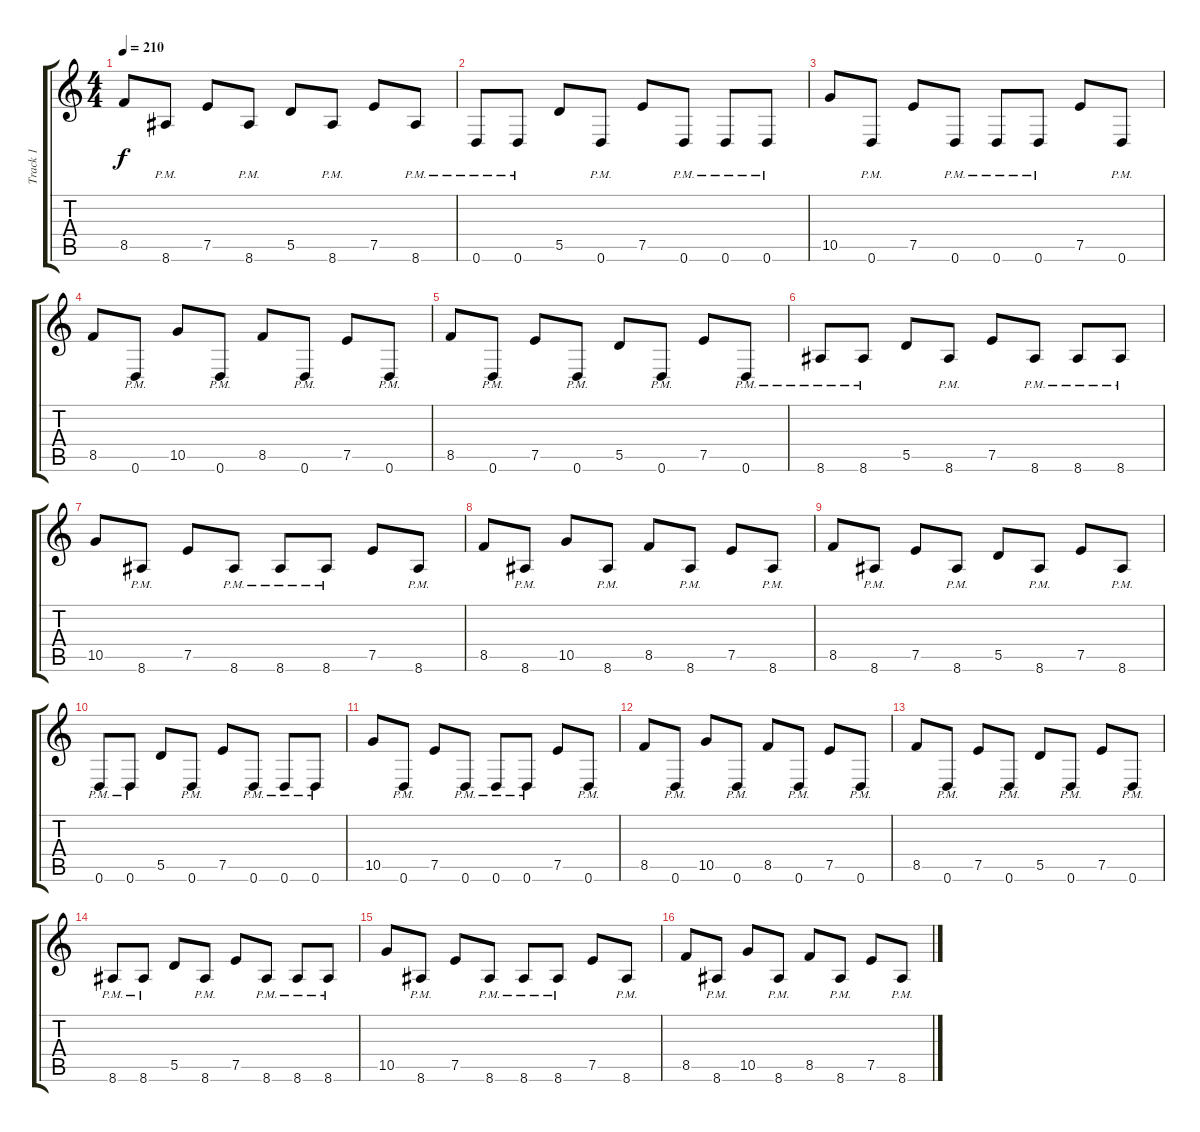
\track ("Track 1" "Track 1") {instrument distortionguitar}
\staff {score tabs}
\tuning (E4 B3 G3 D3 A2 D2) {hide}
\ts (4 4)
\tempo 210
\clef g2
\ks c
8.5.8{dy f} 8.6{pm}.8 7.5.8 8.6{pm}.8 5.5.8 8.6{pm}.8 7.5.8 8.6{pm}.8 |
0.6{pm}.8{instrument distortionguitar} 0.6{pm}.8 5.5.8 0.6{pm}.8 7.5.8 0.6{pm}.8 0.6{pm}.8 0.6{pm}.8 |
10.5.8 0.6{pm}.8 7.5.8 0.6{pm}.8 0.6{pm}.8 0.6{pm}.8 7.5.8 0.6{pm}.8 |
8.5.8 0.6{pm}.8 10.5.8 0.6{pm}.8 8.5.8 0.6{pm}.8 7.5.8 0.6{pm}.8 |
8.5.8 0.6{pm}.8 7.5.8 0.6{pm}.8 5.5.8 0.6{pm}.8 7.5.8 0.6{pm}.8 |
8.6{pm}.8 8.6{pm}.8 5.5.8 8.6{pm}.8 7.5.8 8.6{pm}.8 8.6{pm}.8 8.6{pm}.8 |
10.5.8 8.6{pm}.8 7.5.8 8.6{pm}.8 8.6{pm}.8 8.6{pm}.8 7.5.8 8.6{pm}.8 |
8.5.8 8.6{pm}.8 10.5.8 8.6{pm}.8 8.5.8 8.6{pm}.8 7.5.8 8.6{pm}.8 |
8.5.8 8.6{pm}.8 7.5.8 8.6{pm}.8 5.5.8 8.6{pm}.8 7.5.8 8.6{pm}.8 |
0.6{pm}.8{instrument distortionguitar} 0.6{pm}.8 5.5.8 0.6{pm}.8 7.5.8 0.6{pm}.8 0.6{pm}.8 0.6{pm}.8 |
10.5.8 0.6{pm}.8 7.5.8 0.6{pm}.8 0.6{pm}.8 0.6{pm}.8 7.5.8 0.6{pm}.8 |
8.5.8 0.6{pm}.8 10.5.8 0.6{pm}.8 8.5.8 0.6{pm}.8 7.5.8 0.6{pm}.8 |
8.5.8 0.6{pm}.8 7.5.8 0.6{pm}.8 5.5.8 0.6{pm}.8 7.5.8 0.6{pm}.8 |
8.6{pm}.8 8.6{pm}.8 5.5.8 8.6{pm}.8 7.5.8 8.6{pm}.8 8.6{pm}.8 8.6{pm}.8 |
10.5.8 8.6{pm}.8 7.5.8 8.6{pm}.8 8.6{pm}.8 8.6{pm}.8 7.5.8 8.6{pm}.8 |
8.5.8 8.6{pm}.8 10.5.8 8.6{pm}.8 8.5.8 8.6{pm}.8 7.5.8 8.6{pm}.8
